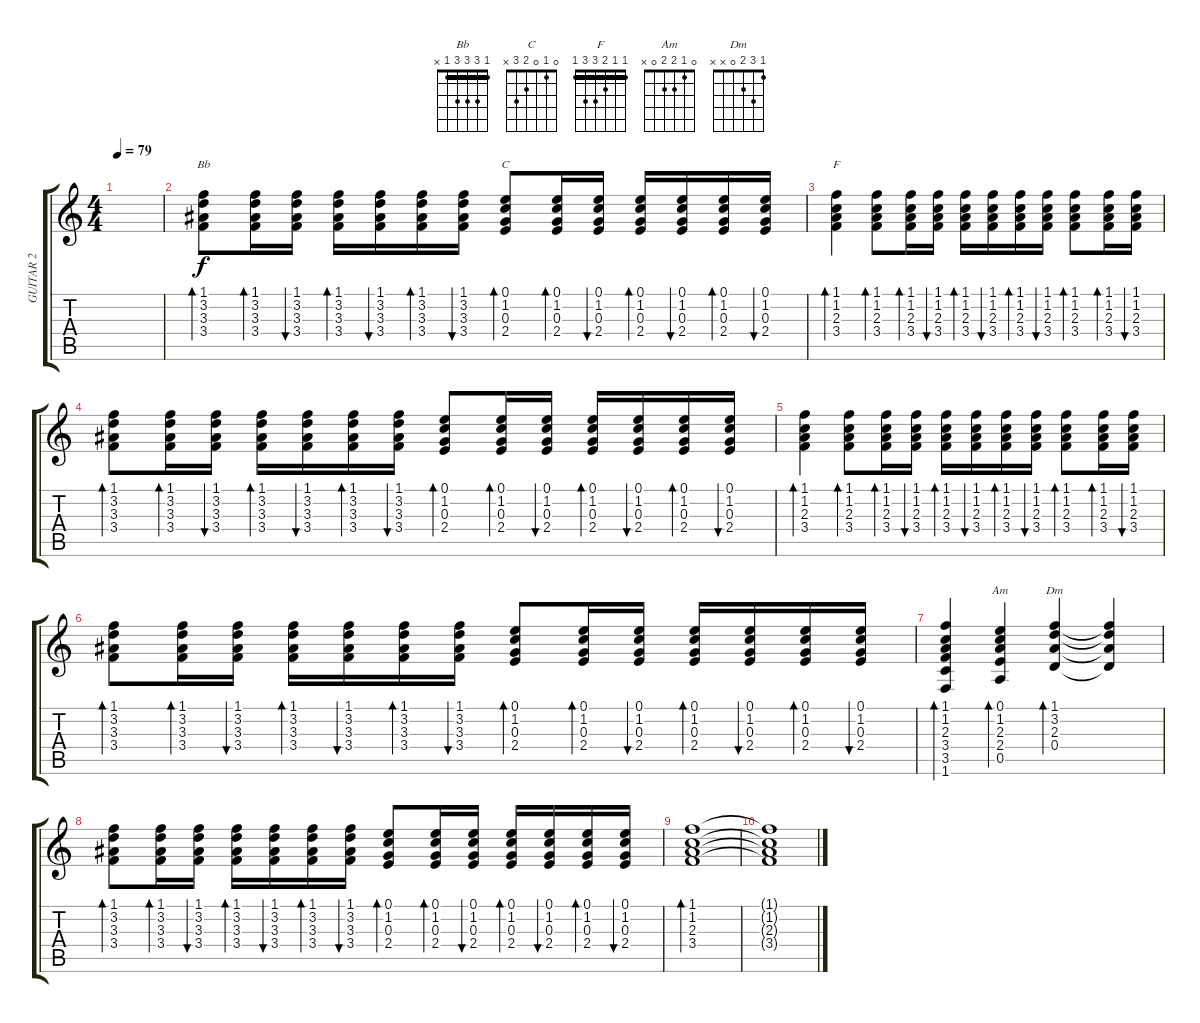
\track ("GUITAR 2 " "GUITAR 2 ") {instrument acousticguitarsteel}
\staff {score tabs}
\tuning (E4 B3 G3 D3 A2 E2) {hide}
\chord ("Bb" 1 3 3 3 1 x) {barre 1}
\chord ("C" 0 1 0 2 3 x)
\chord ("F" 1 1 2 3 3 1) {barre 1}
\chord ("Am" 0 1 2 2 0 x)
\chord ("Dm" 1 3 2 0 x x)
\ts (4 4)
\tempo 79
\clef g2
\ks c
|
(1.1 3.2 3.3 3.4).8{bd 60 ch "Bb"} (1.1 3.2 3.3 3.4).16{bd 60} (1.1 3.2 3.3 3.4).16{bu 60} (1.1 3.2 3.3 3.4).16{bd 60} (1.1 3.2 3.3 3.4).16{bu 60} (1.1 3.2 3.3 3.4).16{bd 60} (1.1 3.2 3.3 3.4).16{bu 60} (0.1 1.2 0.3 2.4).8{bd 60 ch "C"} (0.1 1.2 0.3 2.4).16{bd 60} (0.1 1.2 0.3 2.4).16{bu 60} (0.1 1.2 0.3 2.4).16{bd 60} (0.1 1.2 0.3 2.4).16{bu 60} (0.1 1.2 0.3 2.4).16{bd 60} (0.1 1.2 0.3 2.4).16{bu 60} |
(1.1 1.2 2.3 3.4).4{bd 60 ch "F"} (1.1 1.2 2.3 3.4).8{bd 60} (1.1 1.2 2.3 3.4).16{bd 60} (1.1 1.2 2.3 3.4).16{bu 60} (1.1 1.2 2.3 3.4).16{bd 60} (1.1 1.2 2.3 3.4).16{bu 60} (1.1 1.2 2.3 3.4).16{bd 60} (1.1 1.2 2.3 3.4).16{bu 60} (1.1 1.2 2.3 3.4).8{bd 60} (1.1 1.2 2.3 3.4).16{bd 60} (1.1 1.2 2.3 3.4).16{bu 60} |
(1.1 3.2 3.3 3.4).8{bd 60} (1.1 3.2 3.3 3.4).16{bd 60} (1.1 3.2 3.3 3.4).16{bu 60} (1.1 3.2 3.3 3.4).16{bd 60} (1.1 3.2 3.3 3.4).16{bu 60} (1.1 3.2 3.3 3.4).16{bd 60} (1.1 3.2 3.3 3.4).16{bu 60} (0.1 1.2 0.3 2.4).8{bd 60} (0.1 1.2 0.3 2.4).16{bd 60} (0.1 1.2 0.3 2.4).16{bu 60} (0.1 1.2 0.3 2.4).16{bd 60} (0.1 1.2 0.3 2.4).16{bu 60} (0.1 1.2 0.3 2.4).16{bd 60} (0.1 1.2 0.3 2.4).16{bu 60} |
(1.1 1.2 2.3 3.4).4{bd 60} (1.1 1.2 2.3 3.4).8{bd 60} (1.1 1.2 2.3 3.4).16{bd 60} (1.1 1.2 2.3 3.4).16{bu 60} (1.1 1.2 2.3 3.4).16{bd 60} (1.1 1.2 2.3 3.4).16{bu 60} (1.1 1.2 2.3 3.4).16{bd 60} (1.1 1.2 2.3 3.4).16{bu 60} (1.1 1.2 2.3 3.4).8{bd 60} (1.1 1.2 2.3 3.4).16{bd 60} (1.1 1.2 2.3 3.4).16{bu 60} |
(1.1 3.2 3.3 3.4).8{bd 60} (1.1 3.2 3.3 3.4).16{bd 60} (1.1 3.2 3.3 3.4).16{bu 60} (1.1 3.2 3.3 3.4).16{bd 60} (1.1 3.2 3.3 3.4).16{bu 60} (1.1 3.2 3.3 3.4).16{bd 60} (1.1 3.2 3.3 3.4).16{bu 60} (0.1 1.2 0.3 2.4).8{bd 60} (0.1 1.2 0.3 2.4).16{bd 60} (0.1 1.2 0.3 2.4).16{bu 60} (0.1 1.2 0.3 2.4).16{bd 60} (0.1 1.2 0.3 2.4).16{bu 60} (0.1 1.2 0.3 2.4).16{bd 60} (0.1 1.2 0.3 2.4).16{bu 60} |
(1.1 1.2 2.3 3.4 3.5 1.6).4{bd 60} (0.1 1.2 2.3 2.4 0.5).4{bd 60 ch "Am"} (1.1 3.2 2.3 0.4).4{bd 60 ch "Dm"} (1.1{t} 3.2{t} 2.3{t} 0.4{t}).4 |
(1.1 3.2 3.3 3.4).8{bd 60} (1.1 3.2 3.3 3.4).16{bd 60} (1.1 3.2 3.3 3.4).16{bu 60} (1.1 3.2 3.3 3.4).16{bd 60} (1.1 3.2 3.3 3.4).16{bu 60} (1.1 3.2 3.3 3.4).16{bd 60} (1.1 3.2 3.3 3.4).16{bu 60} (0.1 1.2 0.3 2.4).8{bd 60} (0.1 1.2 0.3 2.4).16{bd 60} (0.1 1.2 0.3 2.4).16{bu 60} (0.1 1.2 0.3 2.4).16{bd 60} (0.1 1.2 0.3 2.4).16{bu 60} (0.1 1.2 0.3 2.4).16{bd 60} (0.1 1.2 0.3 2.4).16{bu 60} |
(1.1 1.2 2.3 3.4).1{bd 60} |
(1.1{t} 1.2{t} 2.3{t} 3.4{t}).1
